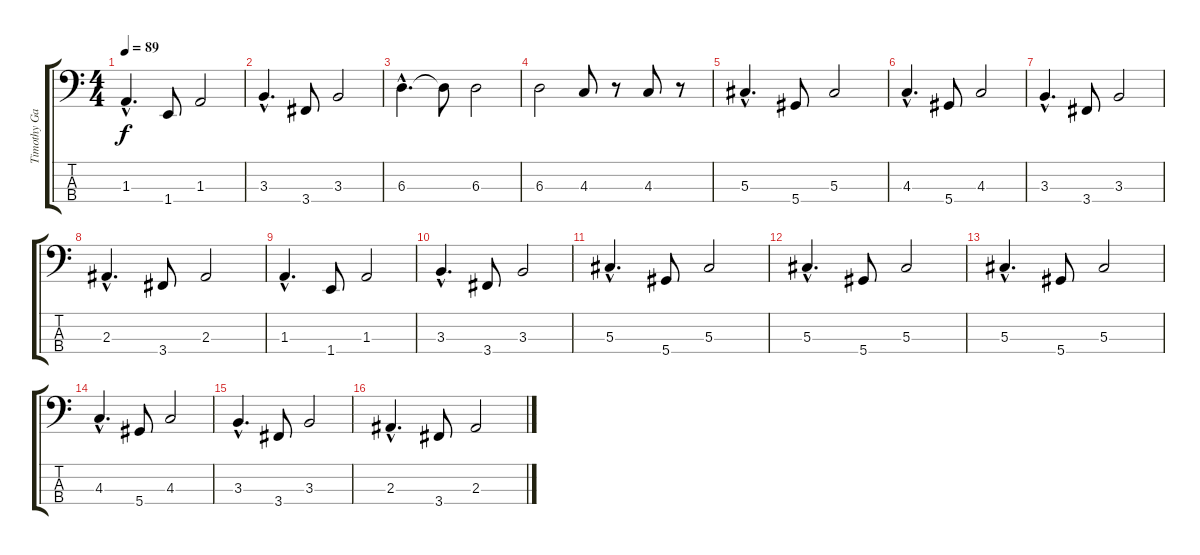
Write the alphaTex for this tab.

\track ("Timothy Gaines" "Timothy Ga") {instrument electricbassfinger}
\staff {score tabs}
\tuning (Gb2 Db2 Ab1 Eb1) {hide}
\ts (4 4)
\tempo 89
\clef f4
\ks c
1.3{hac}.4{d dy f} 1.4.8 1.3.2 |
3.3{hac}.4{d} 3.4.8 3.3.2 |
6.3{hac}.4{d} 6.3{t}.8 6.3.2 |
6.3.2 4.3.8 r.8 4.3.8 r.8 |
5.3{hac}.4{d} 5.4.8 5.3.2 |
4.3{hac}.4{d} 5.4.8 4.3.2 |
3.3{hac}.4{d} 3.4.8 3.3.2 |
2.3{hac}.4{d} 3.4.8 2.3.2 |
1.3{hac}.4{d} 1.4.8 1.3.2 |
3.3{hac}.4{d} 3.4.8 3.3.2 |
5.3{hac}.4{d} 5.4.8 5.3.2 |
5.3{hac}.4{d} 5.4.8 5.3.2 |
5.3{hac}.4{d} 5.4.8 5.3.2 |
4.3{hac}.4{d} 5.4.8 4.3.2 |
3.3{hac}.4{d} 3.4.8 3.3.2 |
2.3{hac}.4{d} 3.4.8 2.3.2
